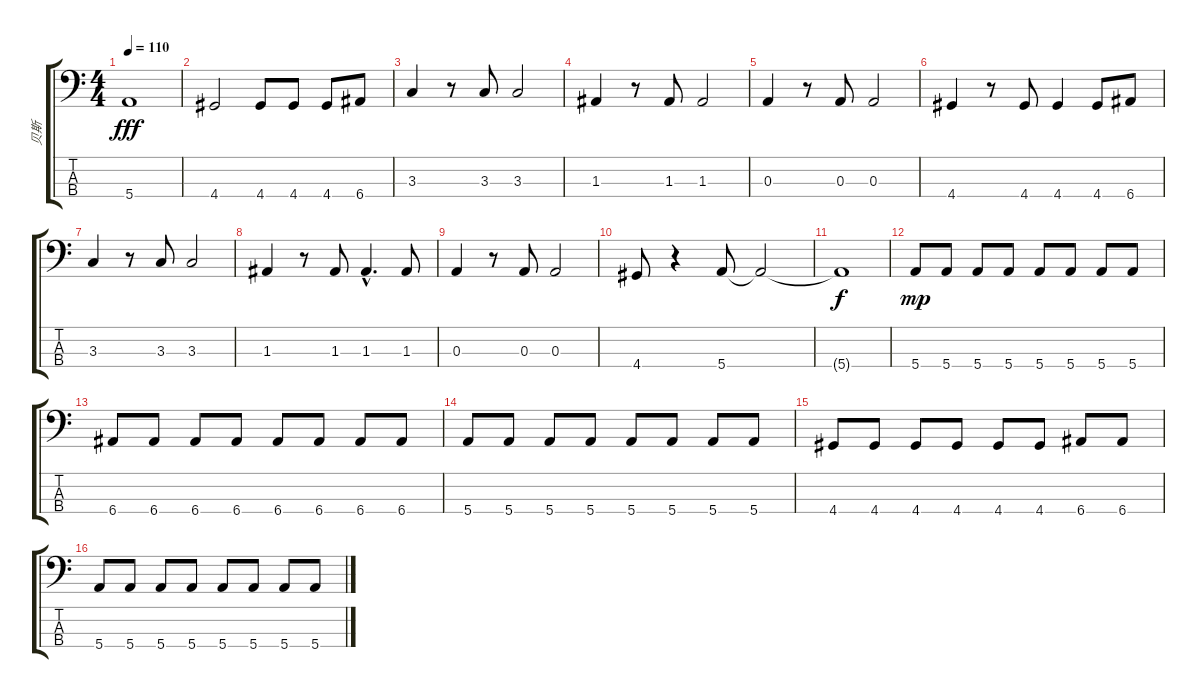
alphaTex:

\track ("贝斯" "贝斯") {instrument electricbassfinger}
\staff {score tabs}
\tuning (G2 D2 A1 E1) {hide}
\ts (4 4)
\tempo 110
\clef f4
\ks c
5.4.1{dy fff} |
4.4.2 4.4.8 4.4.8 4.4.8 6.4.8 |
3.3.4 r.8 3.3.8 3.3.2 |
1.3.4 r.8 1.3.8 1.3.2 |
0.3.4 r.8 0.3.8 0.3.2 |
4.4.4 r.8 4.4.8 4.4.4 4.4.8 6.4.8 |
3.3.4 r.8 3.3.8 3.3.2 |
1.3.4 r.8 1.3.8 1.3{hac}.4{d} 1.3.8 |
0.3.4 r.8 0.3.8 0.3.2 |
4.4.8 r.4 5.4.8 5.4{t}.2 |
5.4{t}.1{dy f} |
5.4.8{dy mp} 5.4.8 5.4.8 5.4.8 5.4.8 5.4.8 5.4.8 5.4.8 |
6.4.8 6.4.8 6.4.8 6.4.8 6.4.8 6.4.8 6.4.8 6.4.8 |
5.4.8 5.4.8 5.4.8 5.4.8 5.4.8 5.4.8 5.4.8 5.4.8 |
4.4.8 4.4.8 4.4.8 4.4.8 4.4.8 4.4.8 6.4.8 6.4.8 |
5.4.8 5.4.8 5.4.8 5.4.8 5.4.8 5.4.8 5.4.8 5.4.8
